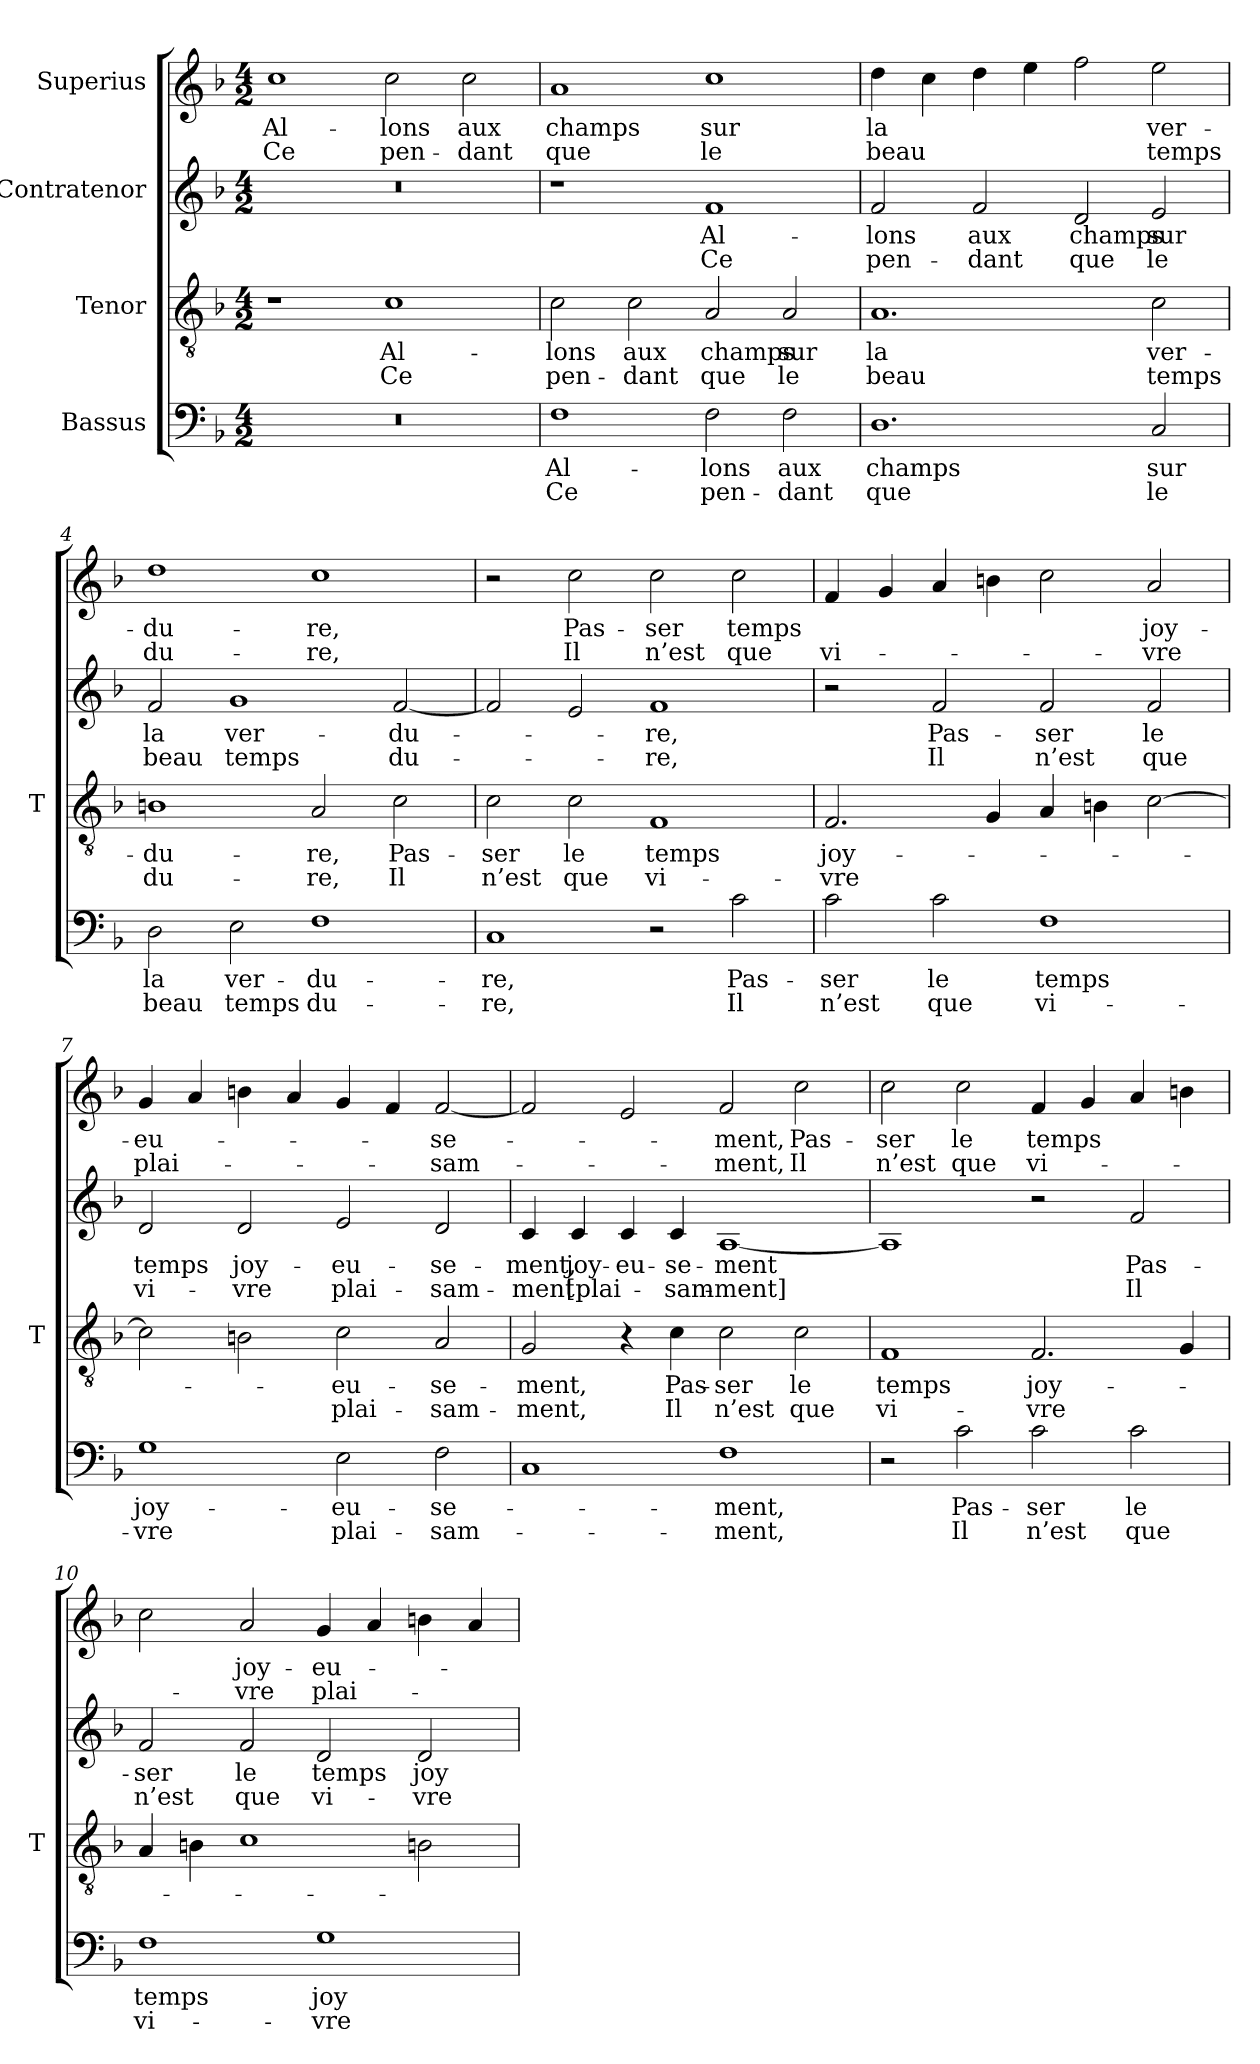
**kern	**text	**text	**kern	**text	**text	**kern	**text	**text	**kern	**text	**text
*part4	*part4	*part4	*part3	*part3	*part3	*part2	*part2	*part2	*part1	*part1	*part1
*staff4	*staff4	*staff4	*staff3	*staff3	*staff3	*staff2	*staff2	*staff2	*staff1	*staff1	*staff1
*I"Bassus	*	*	*I"Tenor	*	*	*I"Contratenor	*	*	*I"Superius	*	*
*	*	*	*I'T	*	*	*	*	*	*	*	*
*clefF4	*	*	*clefGv2	*	*	*clefG2	*	*	*clefG2	*	*
*k[b-]	*	*	*k[b-]	*	*	*k[b-]	*	*	*k[b-]	*	*
*M4/2	*	*	*M4/2	*	*	*M4/2	*	*	*M4/2	*	*
=1	=1	=1	=1	=1	=1	=1	=1	=1	=1	=1	=1
0r	.	.	1r	.	.	0r	.	.	1cc	Al-	-Ce
.	.	.	1c	Al-	-Ce	.	.	.	2cc	-lons	pen-
.	.	.	.	.	.	.	.	.	2cc	-aux	-dant
=2	=2	=2	=2	=2	=2	=2	=2	=2	=2	=2	=2
1F	Al-	-Ce	2c	-lons	pen-	1r	.	.	1a	-champs	-que
.	.	.	2c	-aux	-dant	.	.	.	.	.	.
2F	-lons	pen-	2A	-champs	-que	1f	Al-	-Ce	1cc	-sur	-le
2F	-aux	-dant	2A	-sur	-le	.	.	.	.	.	.
=3	=3	=3	=3	=3	=3	=3	=3	=3	=3	=3	=3
1.D	-champs	-que	1.A	-la	-beau	2f	-lons	pen-	4dd	-la	-beau
.	.	.	.	.	.	.	.	.	4cc	.	.
.	.	.	.	.	.	2f	-aux	-dant	4dd	.	.
.	.	.	.	.	.	.	.	.	4ee	.	.
.	.	.	.	.	.	2d	-champs	-que	2ff	.	.
2C	-sur	-le	2c	ver-	-temps	2e	-sur	-le	2ee	ver-	-temps
=4	=4	=4	=4	=4	=4	=4	=4	=4	=4	=4	=4
2D	-la	-beau	1Bn	du-	du-	2f	-la	-beau	1dd	du-	du-
2E	ver-	-temps	.	.	.	1g	ver-	-temps	.	.	.
1F	du-	du-	2A	-re,	-re,	.	.	.	1cc	-re,	-re,
.	.	.	2c	Pas-	-Il	[2f	du-	du-	.	.	.
=5	=5	=5	=5	=5	=5	=5	=5	=5	=5	=5	=5
1C	-re,	-re,	2c	-ser	-n’est	2f]	.	.	2r	.	.
.	.	.	2c	-le	-que	2e	.	.	2cc	Pas-	-Il
2r	.	.	1F	-temps	vi-	1f	-re,	-re,	2cc	-ser	-n’est
2c	Pas-	-Il	.	.	.	.	.	.	2cc	-temps	-que
=6	=6	=6	=6	=6	=6	=6	=6	=6	=6	=6	=6
2c	-ser	-n’est	2.F	joy-	-vre	2r	.	.	4f	.	vi-
.	.	.	.	.	.	.	.	.	4g	.	.
2c	-le	-que	.	.	.	2f	Pas-	-Il	4a	.	.
.	.	.	4G	.	.	.	.	.	4bn	.	.
1F	-temps	vi-	4A	.	.	2f	-ser	-n’est	2cc	.	.
.	.	.	4Bn	.	.	.	.	.	.	.	.
.	.	.	[2c	.	.	2f	-le	-que	2a	joy-	-vre
=7	=7	=7	=7	=7	=7	=7	=7	=7	=7	=7	=7
1G	joy-	-vre	2c]	.	.	2d	-temps	vi-	4g	eu-	plai-
.	.	.	.	.	.	.	.	.	4a	.	.
.	.	.	2Bn	.	.	2d	joy-	-vre	4bn	.	.
.	.	.	.	.	.	.	.	.	4a	.	.
2E	eu-	plai-	2c	eu-	plai-	2e	eu-	plai-	4g	.	.
.	.	.	.	.	.	.	.	.	4f	.	.
2F	se-	sam-	2A	se-	sam-	2d	se-	sam-	[2f	se-	sam-
=8	=8	=8	=8	=8	=8	=8	=8	=8	=8	=8	=8
1C	.	.	2G	-ment,	-ment,	4c	-ment,	-ment	2f]	.	.
.	.	.	.	.	.	4c	joy-	[plai-	.	.	.
.	.	.	4r	.	.	4c	eu-	.	2e	.	.
.	.	.	4c	Pas-	-Il	4c	se-	sam-	.	.	.
1F	-ment,	-ment,	2c	-ser	-n’est	[1A	-ment	-ment]	2f	-ment,	-ment,
.	.	.	2c	-le	-que	.	.	.	2cc	Pas-	-Il
=9	=9	=9	=9	=9	=9	=9	=9	=9	=9	=9	=9
2r	.	.	1F	-temps	vi-	1A]	.	.	2cc	-ser	-n’est
2c	Pas-	-Il	.	.	.	.	.	.	2cc	-le	-que
2c	-ser	-n’est	2.F	joy-	-vre	2r	.	.	4f	-temps	vi-
.	.	.	.	.	.	.	.	.	4g	.	.
2c	-le	-que	.	.	.	2f	Pas-	-Il	4a	.	.
.	.	.	4G	.	.	.	.	.	4bn	.	.
=10	=10	=10	=10	=10	=10	=10	=10	=10	=10	=10	=10
1F	-temps	vi-	4A	.	.	2f	-ser	-n’est	2cc	.	.
.	.	.	4Bn	.	.	.	.	.	.	.	.
.	.	.	1c	.	.	2f	-le	-que	2a	joy-	-vre
1G	joy-	-vre	.	.	.	2d	-temps	vi-	4g	eu-	plai-
.	.	.	.	.	.	.	.	.	4a	.	.
.	.	.	2Bn	.	.	2d	joy-	-vre	4bn	.	.
.	.	.	.	.	.	.	.	.	4a	.	.
=	=	=	=	=	=	=	=	=	=	=	=
*-	*-	*-	*-	*-	*-	*-	*-	*-	*-	*-	*-
